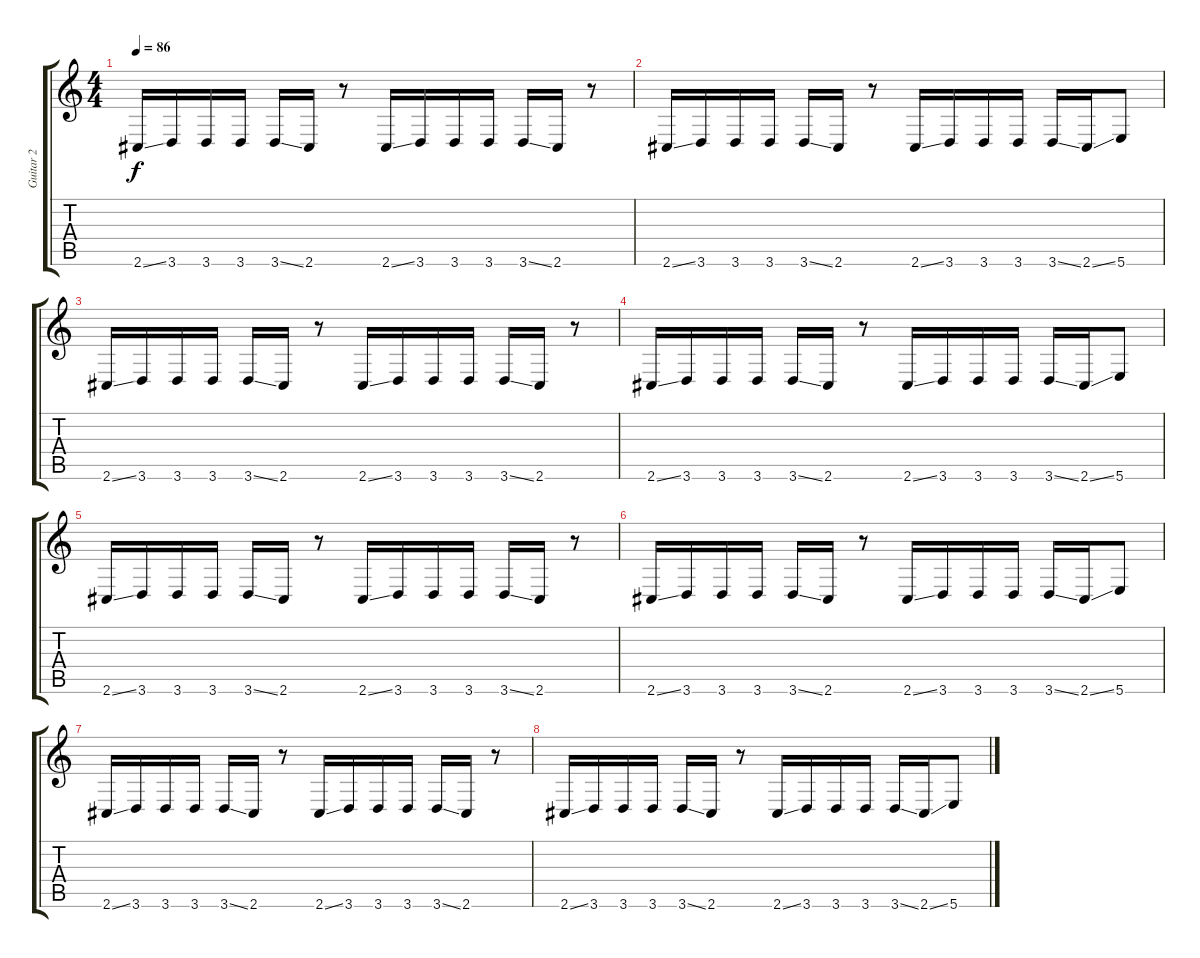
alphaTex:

\track ("Guitar 2" "Guitar 2") {instrument distortionguitar}
\staff {score tabs}
\tuning (Db4 Ab3 E3 B2 Gb2 B1) {hide}
\ts (4 4)
\tempo 86
\clef g2
\ks c
2.6{ss}.16{dy f instrument distortionguitar} 3.6.16 3.6.16 3.6.16 3.6{ss}.16 2.6.16 r.8 2.6{ss}.16 3.6.16 3.6.16 3.6.16 3.6{ss}.16 2.6.16 r.8 |
2.6{ss}.16 3.6.16 3.6.16 3.6.16 3.6{ss}.16 2.6.16 r.8 2.6{ss}.16 3.6.16 3.6.16 3.6.16 3.6{ss}.16 2.6{ss}.16 5.6.8 |
2.6{ss}.16 3.6.16 3.6.16 3.6.16 3.6{ss}.16 2.6.16 r.8 2.6{ss}.16 3.6.16 3.6.16 3.6.16 3.6{ss}.16 2.6.16 r.8 |
2.6{ss}.16 3.6.16 3.6.16 3.6.16 3.6{ss}.16 2.6.16 r.8 2.6{ss}.16 3.6.16 3.6.16 3.6.16 3.6{ss}.16 2.6{ss}.16 5.6.8 |
2.6{ss}.16 3.6.16 3.6.16 3.6.16 3.6{ss}.16 2.6.16 r.8 2.6{ss}.16 3.6.16 3.6.16 3.6.16 3.6{ss}.16 2.6.16 r.8 |
2.6{ss}.16 3.6.16 3.6.16 3.6.16 3.6{ss}.16 2.6.16 r.8 2.6{ss}.16 3.6.16 3.6.16 3.6.16 3.6{ss}.16 2.6{ss}.16 5.6.8 |
2.6{ss}.16 3.6.16 3.6.16 3.6.16 3.6{ss}.16 2.6.16 r.8 2.6{ss}.16 3.6.16 3.6.16 3.6.16 3.6{ss}.16 2.6.16 r.8 |
2.6{ss}.16 3.6.16 3.6.16 3.6.16 3.6{ss}.16 2.6.16 r.8 2.6{ss}.16 3.6.16 3.6.16 3.6.16 3.6{ss}.16 2.6{ss}.16 5.6.8
